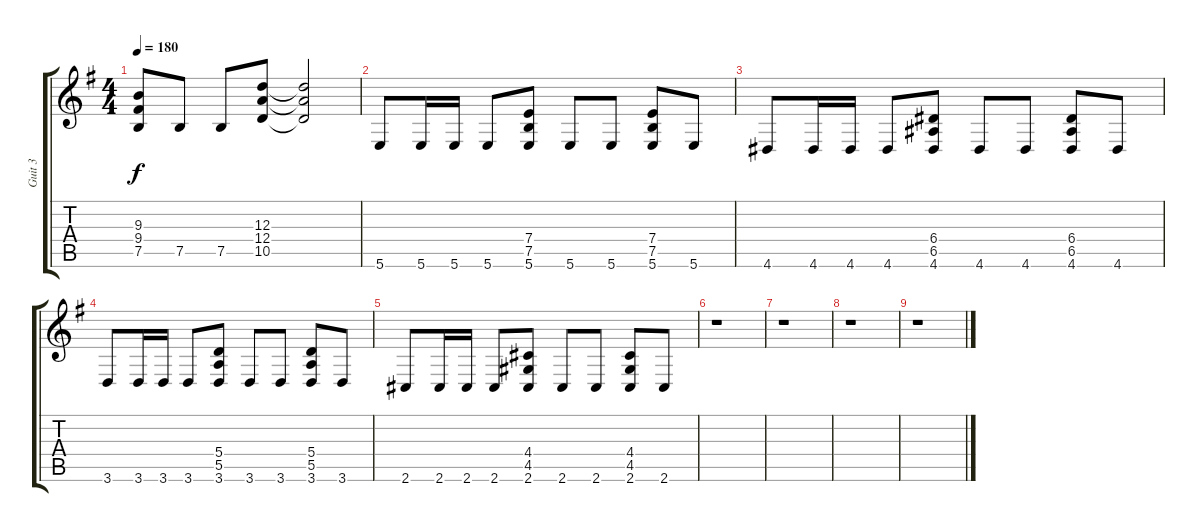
\track ("Guit 3" "Guit 3") {instrument distortionguitar}
\staff {score tabs}
\tuning (B3 Gb3 D3 A2 E2 B1) {hide}
\ts (4 4)
\tempo 180
\clef g2
\ks g
(9.3{t} 9.4{t} 7.5{t}).8{dy f} 7.5.8 7.5.8 (12.3 12.4 10.5).8 (12.3{t} 12.4{t} 10.5{t}).2 |
5.6.8 5.6.16 5.6.16 5.6.8 (7.4 7.5 5.6).8 5.6.8 5.6.8 (7.4 7.5 5.6).8 5.6.8 |
4.6.8 4.6.16 4.6.16 4.6.8 (6.4 6.5 4.6).8 4.6.8 4.6.8 (6.4 6.5 4.6).8 4.6.8 |
3.6.8 3.6.16 3.6.16 3.6.8 (5.4 5.5 3.6).8 3.6.8 3.6.8 (5.4 5.5 3.6).8 3.6.8 |
2.6.8 2.6.16 2.6.16 2.6.8 (4.4 4.5 2.6).8 2.6.8 2.6.8 (4.4 4.5 2.6).8 2.6.8 |
r.1 |
r.1 |
r.1 |
r.1
